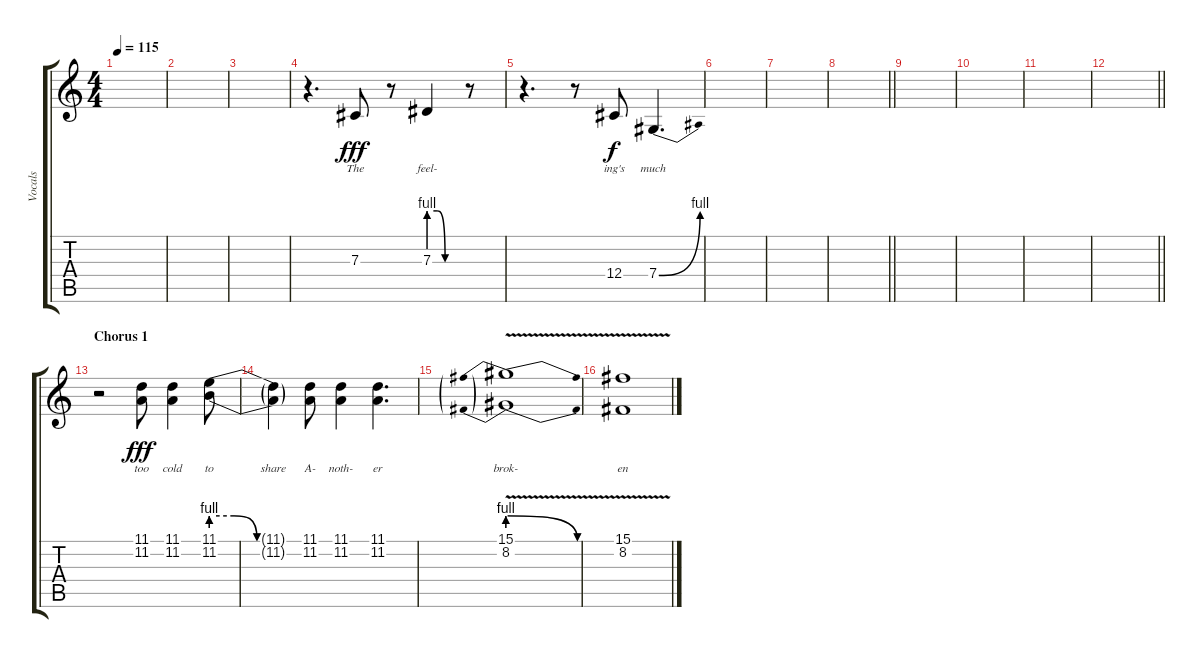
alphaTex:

\track ("Vocals" "Vocals") {instrument trumpet}
\staff {score tabs}
\tuning (Eb4 Bb3 Gb3 Db3 Ab2 Eb2) {hide}
\ts (4 4)
\tempo 115
\clef g2
\ks c
|
|
|
r.4{d} 7.3.8{lyrics (0 "The") lyrics (1 "") lyrics (2 "") lyrics (3 "") lyrics (4 "") dy fff} r.8 7.3{be (custom 0 4 15 4 30 0 60 0)}.4{lyrics (0 "feel-") lyrics (1 "") lyrics (2 "") lyrics (3 "") lyrics (4 "")} r.8 |
r.4{d} r.8 12.4.8{lyrics (0 "ing's") lyrics (1 "") lyrics (2 "") lyrics (3 "") lyrics (4 "") dy f} 7.4{be (bend 0 0 60 4)}.4{d lyrics (0 "much") lyrics (1 "") lyrics (2 "") lyrics (3 "") lyrics (4 "")} |
|
|
\barLineRight lightlight
|
|
|
|
\barLineRight lightlight
|
\section ("" "Chorus 1")
r.2 (11.1 11.2).8{lyrics (0 "too") lyrics (1 "") lyrics (2 "") lyrics (3 "") lyrics (4 "") dy fff} (11.1 11.2).4{lyrics (0 "cold") lyrics (1 "") lyrics (2 "") lyrics (3 "") lyrics (4 "")} (11.1{be (custom 0 4 15 4 30 0 60 0)} 11.2{be (custom 0 4 15 4 30 0 60 0)}).8{lyrics (0 "to") lyrics (1 "") lyrics (2 "") lyrics (3 "") lyrics (4 "")} |
(11.1{t} 11.2{t}).4{lyrics (0 "share") lyrics (1 "") lyrics (2 "") lyrics (3 "") lyrics (4 "")} (11.1 11.2).8{lyrics (0 "A-") lyrics (1 "") lyrics (2 "") lyrics (3 "") lyrics (4 "")} (11.1 11.2).4{lyrics (0 "noth-") lyrics (1 "") lyrics (2 "") lyrics (3 "") lyrics (4 "")} (11.1 11.2).4{d lyrics (0 "er") lyrics (1 "") lyrics (2 "") lyrics (3 "") lyrics (4 "")} |
(15.1{be (prebendrelease 0 4 60 0) v} 8.2{be (prebendrelease 0 4 60 0) v}).1{lyrics (0 "brok-") lyrics (1 "") lyrics (2 "") lyrics (3 "") lyrics (4 "")} |
(15.1{v} 8.2{v}).1{lyrics (0 "en") lyrics (1 "") lyrics (2 "") lyrics (3 "") lyrics (4 "")}
